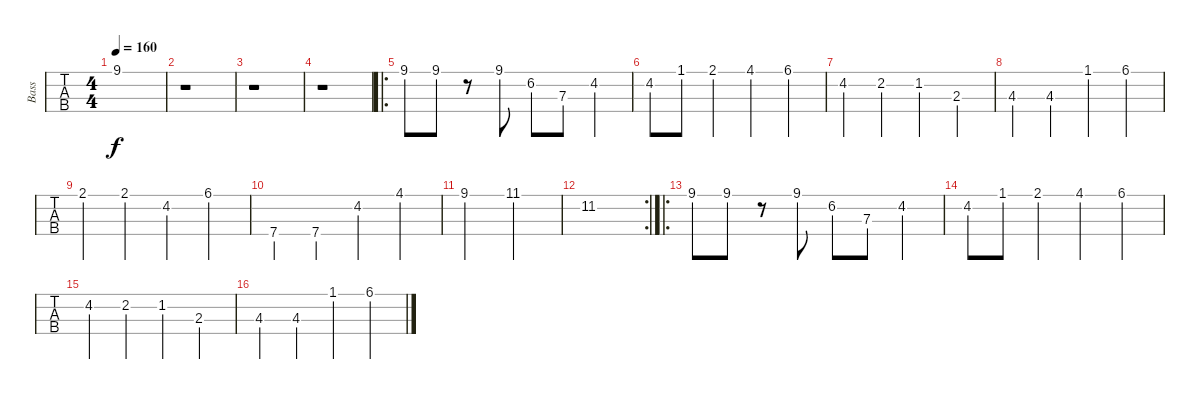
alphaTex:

\track ("Bass" "Bass") {instrument electricbasspick}
\staff {tabs}
\tuning (Eb2 Bb1 F1 C1) {hide}
\ts (4 4)
\tempo 160
\clef f4
\ks c
9.1.1{dy f} |
r.1 |
r.1 |
r.1 |
\ro
9.1.8 9.1.8 r.8 9.1.8 6.2.8 7.3.8 4.2.4 |
4.2.8 1.1.8 2.1.4 4.1.4 6.1.4 |
4.2.4 2.2.4 1.2.4 2.3.4 |
4.3.4 4.3.4 1.1.4 6.1.4 |
2.1.4 2.1.4 4.2.4 6.1.4 |
7.4.4 7.4.4 4.2.4 4.1.4 |
9.1.2 11.1.2 |
\rc 2
11.2.1 |
\ro
9.1.8 9.1.8 r.8 9.1.8 6.2.8 7.3.8 4.2.4 |
4.2.8 1.1.8 2.1.4 4.1.4 6.1.4 |
4.2.4 2.2.4 1.2.4 2.3.4 |
4.3.4 4.3.4 1.1.4 6.1.4
